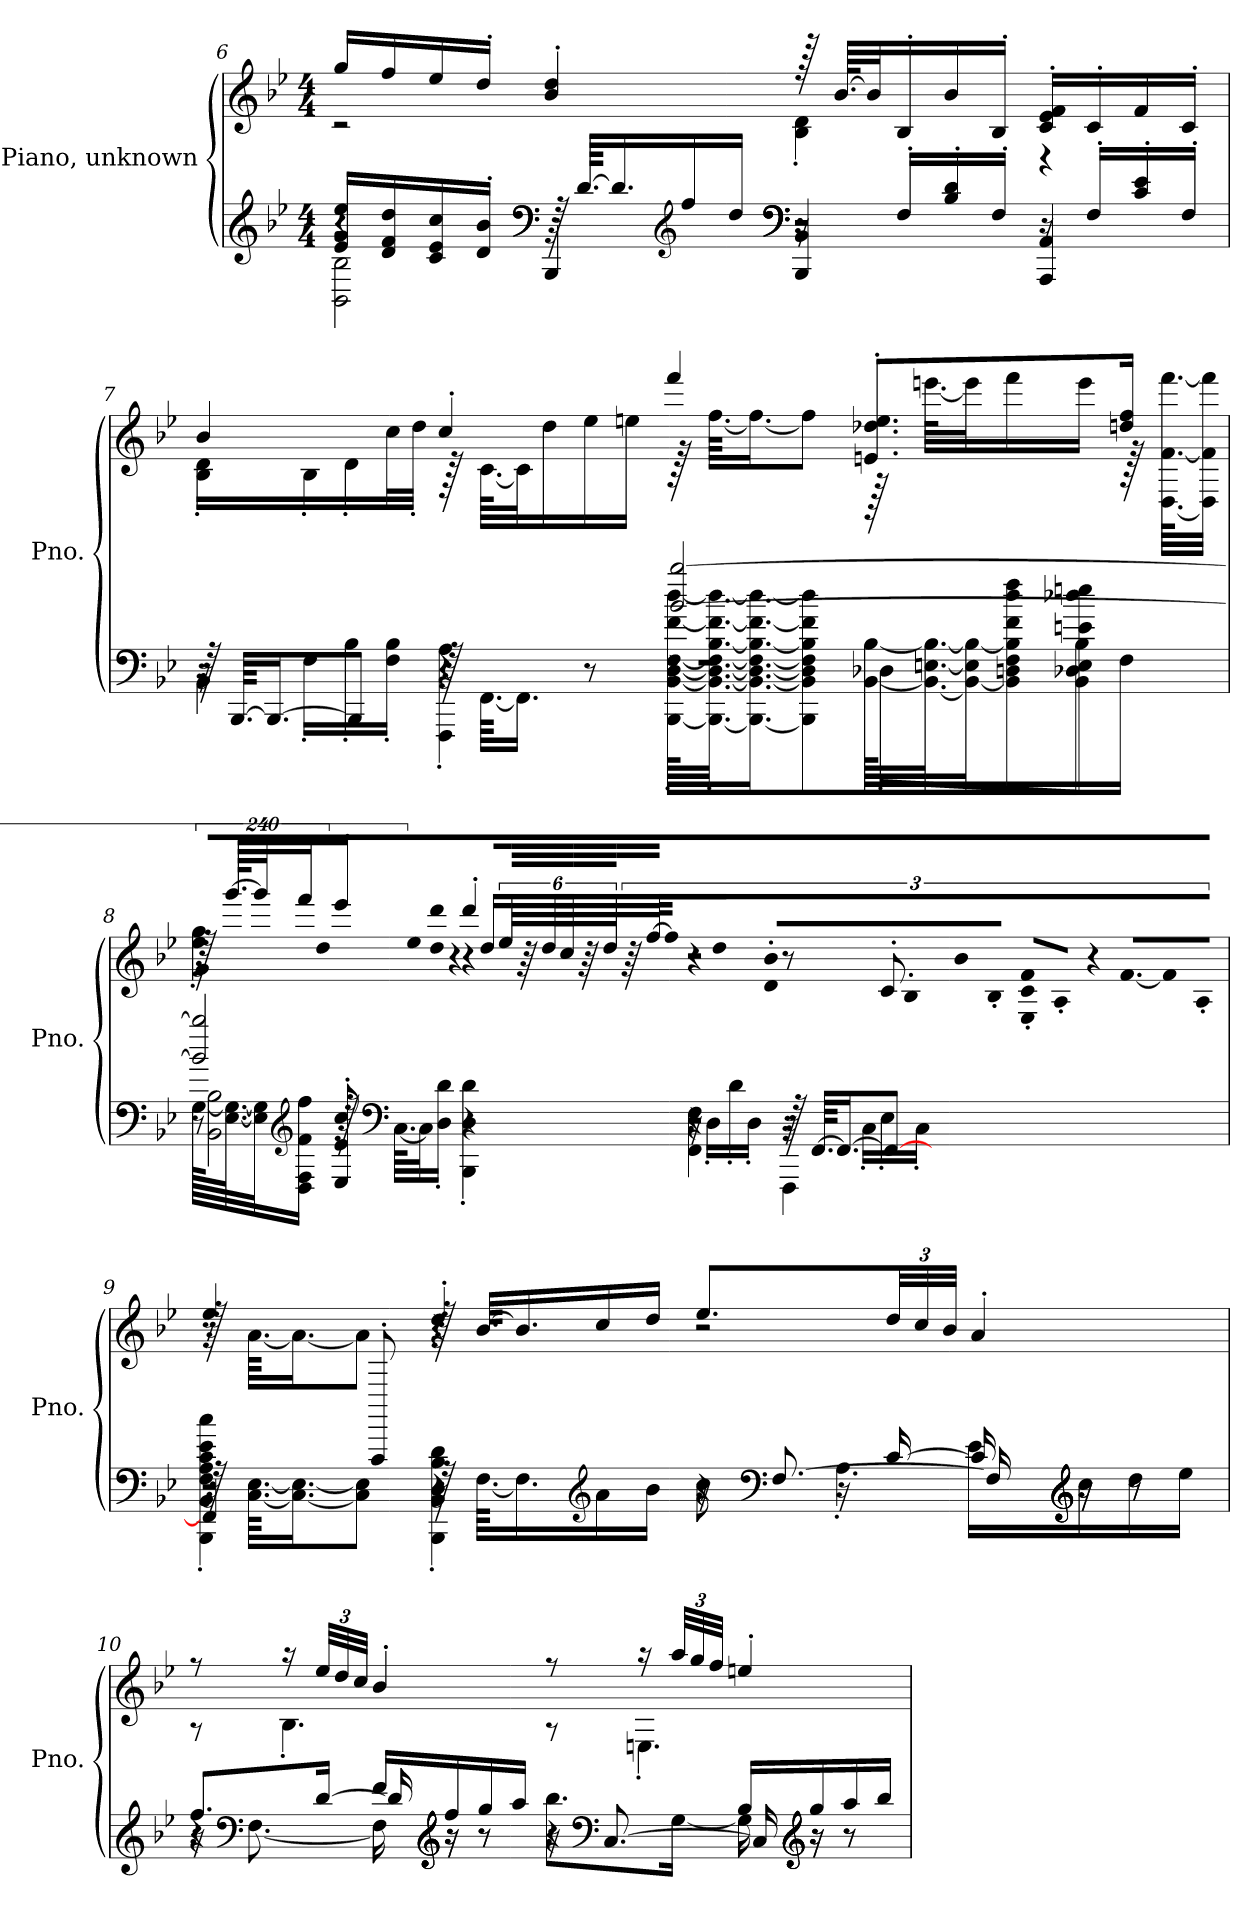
**kern	**kern
*part1	*part1
*staff2	*staff1
*I"Piano, unknown	*
*I'Pno.	*
!!LO:LB:g=z
*clefG2	*clefG2
*k[b-e-]	*k[b-e-]
*M4/4	*M4/4
=6	=6
*^	*^
*	*^	*	*
16e-/ 16g/ 16ee-/LL	2BB-\ 2B-\	4r	16gg/LL	2r
16d/ 16f/ 16dd/	.	.	16ff/	.
16c/ 16e-/ 16cc/	.	.	16ee-/	.
16d/' 16b-/'JJ	.	.	16dd'/JJ	.
*clefF4	*	*	*	*
128r	.	4BBB-'/	4b-/' 4dd/'	.
[64.d/KKLL	.	.	.	.
16.d/]	.	.	.	.
*clefG2	*	*	*	*
16ff/	.	.	.	.
16dd/JJ	.	.	.	.
*clefF4	*	*	*	*
16r	2r	4BBB-/ 4BB-/	128r	4B-\' 4d\'
.	.	.	[64.b-/KLLL	.
.	.	.	32b-/J]	.
16F'/LL	.	.	16B-'/	.
16B-/' 16d/'	.	.	16b-/	.
16F'/JJ	.	.	16B-'/JJ	.
16r	.	4AAA/ 4AA/	16c/' 16e-/' 16f/'LL	4r
16F'/LL	.	.	16c'/	.
16c/' 16e-/'	.	.	16f/	.
16F'/JJ	.	.	16c'/JJ	.
!!LO:LB:g=z	!!
=7	=7	=7	=7	=7
*	*	*^	*	*
1r	16r	128r	4BB-\	4b-/	16B-\' 16d\'LL
.	.	[64.BBB-/KKLL	.	.	.
.	.	16.BBB-/J_	.	.	.
.	16F'\LL	.	.	.	16B-'\
.	16B-'\	8BBB-/J]	.	.	16d'\
.	16F\' 16B-\'JJ	.	.	.	32cc\L
.	.	.	.	.	32dd'\JJJ
.	128r	4r	4FFF\' 4A\'	4cc'/	128r
.	[64.FF\KKLL	.	.	.	[64.c\KLLL
.	16.FF\JJ]	.	.	.	32c\J]
.	.	.	.	.	16dd\
.	8r	.	.	.	16ee-\
.	.	.	.	.	16een\JJ
.	[128BBB-\' [128BB-\' [128D\' [128F\' [128f\' [128dd\'KLLLL	[2b-/ [2bb-/	4r	4fff/	128r
.	64.BBB-\_' 64.BB-\_' 64.D\_' 64.F\_' [64.B-\' 64.f\_' 64.dd\_'JJ	.	.	.	[64.ff\KKLL
.	16.BBB-\_ 16.BB-\_ 16.D\_ 16.F\_ 16.B-\_ 16.f\_ 16.dd\_J	.	.	.	16.ff\J_
.	8BBB-\] 8BB-\] 8D\] 8F\] 8B-\] 8f\] 8dd\]	.	.	.	8ff\J]
.	[128BB-\ [128B-\KLLL	.	8D-X'\L	8.en/' 8.dd-X/' 8.ee/'L	128r
.	64.BB-\_ [64.En\ 64.B-\_J	.	.	.	[64.eeen\KLLL
.	32BB-\_ 32E\] 32B-\_J	.	.	.	32eee\J]
.	16BB-\] 16Dn\ 16F\ 16B-\] 16f\ 16dd\ 16ff\	.	.	.	16fff\
.	16D-X\ 16E\ 16en\ 16dd-X\ 16een\	.	8BB-\ 8B-\J	.	16eee\JJ
.	16F\JJ	.	.	16ddn/ 16ff/Jk	128r
.	.	.	.	.	[64.D\ [64.f\ [64.fff\KLLL
.	.	.	.	.	32D\] 32f\] 32fff\]JJJ
!!LO:LB:g=z
=8	=8	=8	=8	=8	=8
*	*	*	*	*	*^
!	!	!	!	!	!	!LO:N:vis=16
8r	[128G\KLLLL	2b-/] 2bb-/]	2BB-\ 2B-\	128r	4ee-\' 4gg\'	1920%137g/LL
.	[64.E-\ 64.G\_J	.	.	[64.ggg/KLLL	.	.
.	32E-\] 32G\]J	.	.	32ggg/J]	.	.
*clefG2	*	*	*	*	*	*
.	16D\ 16F\ 16f\ 16ff\JJ	.	.	16fff/J	.	.
!	!	!	!	!	!	!LO:N:vis=16
.	.	.	.	.	.	1920%137dd/
8E-/' 8e-/' 8cc/'	128r	.	.	8eee-'/J	.	.
*clefF4	*	*	*	*	*	*
.	[64.C\KLLL	.	.	.	.	.
!	!	!	!	!	!	!LO:N:vis=32
.	.	.	.	.	.	640%23ee-/L
.	32C\J]	.	.	.	.	.
!	!	!	!	!	!	!LO:N:vis=32
.	.	.	.	.	.	640%23dd/ 640%23ddd/JJJ
.	16D\' 16d\'JJ	.	.	.	.	.
!	!	!	!	!	!	!LO:N:vis=32
.	.	.	.	.	.	640%23r
4r	4BBB-\' 4D\' 4d\'	.	.	4ddd'/	4r	.
.	.	.	.	.	.	16dd/LL
.	.	.	.	.	.	96ee-/JJkk
.	.	.	.	.	.	96r
.	.	.	.	.	.	96dd/LLLL
.	.	.	.	.	.	96cc/JJJJ
.	.	.	.	.	.	96r
.	.	.	.	.	.	96dd/
.	.	.	.	.	.	96r
.	.	.	.	.	.	[48ff/LLL
.	.	.	.	.	.	32ff/J]
.	.	.	.	.	.	16dd/JJ
2r	16r	4r	4FF\ 4F\	4r	2r	.
.	.	.	.	.	.	16d/' 16b-/'LL
.	16D'\LL	.	.	.	.	.
.	.	.	.	.	.	16B-'/
.	16d'\	.	.	.	.	.
.	.	.	.	.	.	16b-/
.	16D'\JJ	.	.	.	.	.
.	.	.	.	.	.	16B-'/JJ
.	16r	128r	4FFF\	8r	.	.
.	.	.	.	.	.	16E-/' 16c/' 16f/'LL
.	.	[64.FF/KKLL	.	.	.	.
.	.	16.FF/J_	.	.	.	.
.	16C'\LL	.	.	.	.	.
.	.	.	.	.	.	16A'/JJ
.	16E-'\	8FF/J_	.	8c'/	.	.
.	.	.	.	.	.	128r
.	.	.	.	.	.	[64.f/KLLL
.	.	.	.	.	.	32f/J]
.	16C'\JJ	.	.	.	.	.
.	.	.	.	.	.	16A'/JJ
1920ryy	1920ryy	1920ryy	1920ryy	1920ryy	1920ryy	.
!!LO:PB:g=z	!!	!!
=9	=9	=9	=9	=9	=9	=9
2r	128r	4FF/]	4BBB-\' 4BB-\' 4F\' 4A\' 4c\' 4e-\' 4cc\'	4ee-/	128r	8r
.	[64.C\ [64.E-\KKLL	.	.	.	[64.a\KKLL	.
.	16.C\_ 16.E-\_J	.	.	.	16.a\J_	.
.	8C\] 8E-\]J	.	.	.	8a\J]	8FFF'/
.	128r	4r	4BBB-\' 4BB-\' 4D\' 4B-\' 4d\'	4dd'/	4r	128r
.	[64.F\KKLL	.	.	.	.	[64.b-/KKLL
.	16.F\]	.	.	.	.	16.b-/]
*clefG2	*	*	*	*	*	*
.	16a\	.	.	.	.	16cc/
.	16b-\JJ	.	.	.	.	16dd/JJ
8r	4r	16r	8cc\	2r	2r	8.ee-/L
*clefF4	*	*	*	*	*	*
.	.	[8.F/	.	.	.	.
16r	.	.	4.A'\	.	.	.
*	*	*	*	*	*	*Xbrackettup
[16c/	.	.	.	.	.	48dd/LL
.	.	.	.	.	.	48cc/
.	.	.	.	.	.	48b-/JJJ
16c/]	16e-\LL	16F/]	.	.	.	4a'/
*clefG2	*	*	*	*	*	*
16r	16cc\	16r	.	.	.	.
8r	16dd\	8r	.	.	.	.
.	16ee-\JJ	.	.	.	.	.
*	*	*v	*v	*	*	*
*	*	*	*	*v	*v
!!LO:LB:g=z
=10	=10	=10	=10	=10
4r	16r	8.ff/L	8r	8r
*clefF4	*	*	*	*
.	[8.F\	.	.	.
.	.	.	16r	4.B-'\
.	.	[16d/Jk	48ee-/LLL	.
.	.	.	48dd/	.
.	.	.	48cc/JJJ	.
16f/LL	16F\]	16d/]	4b-'/	.
*clefG2	*	*	*	*
16ff/	16r	16r	.	.
16gg/	8r	8r	.	.
16aa/JJ	.	.	.	.
4r	8.bb-\L	16r	8r	8r
*clefF4	*	*	*	*
.	.	[8.C/	.	.
.	.	.	16r	4.En'\
.	[16G\Jk	.	48aa/LLL	.
.	.	.	48gg/	.
.	.	.	48ff/JJJ	.
16B-/LL	16G\]	16C/]	4een'/	.
*clefG2	*	*	*	*
16gg/	16r	16r	.	.
16aa/	8r	8r	.	.
16bb-/JJ	.	.	.	.
*v	*v	*v	*	*
*	*v	*v
=	=
*-	*-
